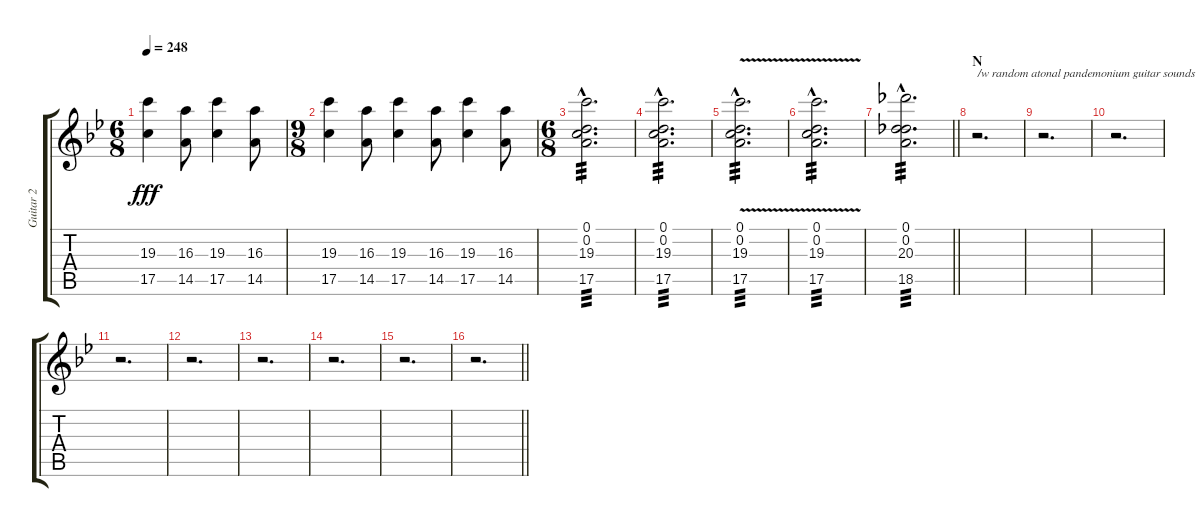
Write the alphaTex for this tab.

\track ("Guitar 2" "Guitar 2") {instrument distortionguitar}
\staff {score tabs}
\tuning (D4 A3 F3 C3 G2 D2) {hide}
\ts (6 8)
\tempo 248
\clef g2
\ks bb
(19.3 17.5).4{dy fff} (16.3 14.5).8 (19.3 17.5).4 (16.3 14.5).8 |
\ts (9 8)
(19.3 17.5).4 (16.3 14.5).8 (19.3 17.5).4 (16.3 14.5).8 (19.3 17.5).4 (16.3 14.5).8 |
\ts (6 8)
(0.1{hac} 0.2{hac} 19.3{hac} 17.5{hac}).2{d tp 3} |
(0.1{hac} 0.2{hac} 19.3{hac} 17.5{hac}).2{d tp 3} |
(0.1{hac} 0.2{v hac} 19.3{v hac} 17.5{v hac}).2{d tp 3} |
(0.1{hac} 0.2{v hac} 19.3{v hac} 17.5{v hac}).2{d tp 3} |
\barLineRight lightlight
(0.1{hac} 0.2{hac} 20.3{hac} 18.5{hac}).2{d tp 3} |
\section ("" "N")
r.2{d txt "/w random atonal pandemonium guitar sounds"} |
r.2{d} |
r.2{d} |
r.2{d} |
r.2{d} |
r.2{d} |
r.2{d} |
r.2{d} |
\barLineRight lightlight
r.2{d}
